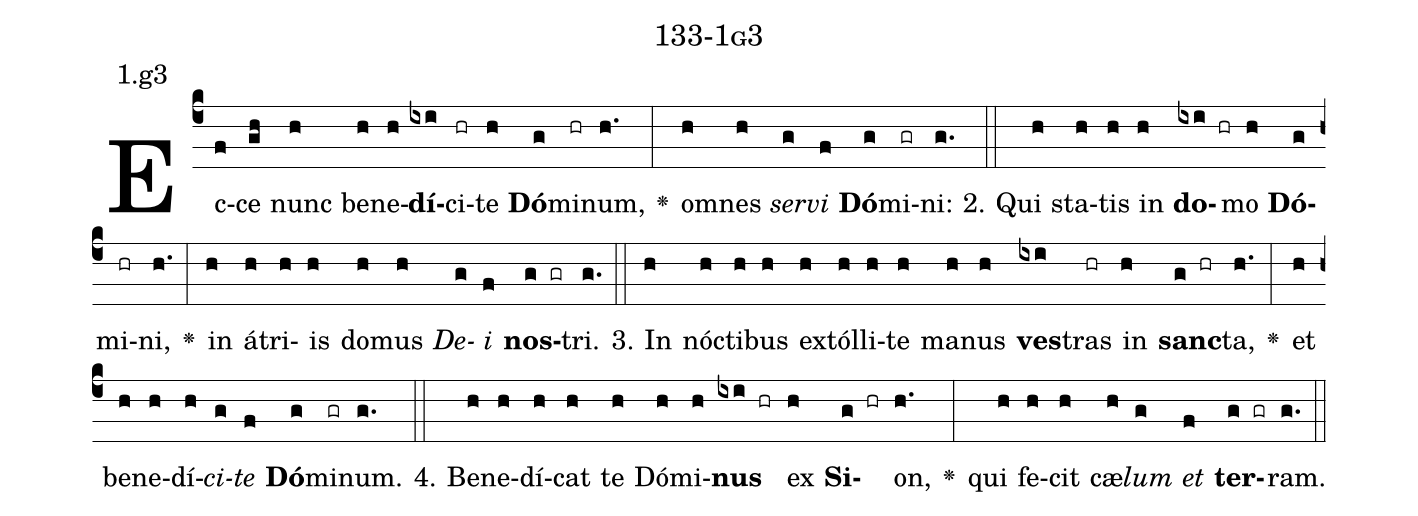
name: 133-1g3;
annotation: 1.g3;
%%
(c4)Ec(f)ce(gh) nunc(h) be(h)ne(h)<b>dí</b>(ixi)ci(hr)te(h) <b>Dó</b>(g)mi(hr)num,(h.) <v>\greheightstar</v>(:) om(h)nes(h) <i>ser</i>(g)<i>vi</i>(f) <b>Dó</b>(g)mi(gr)ni:(g.) (::)
2. Qui(h) sta(h)tis(h) in(h) <b>do</b>(ixi hr)mo(h) <b>Dó</b>(g)mi(hr)ni,(h.) <v>\greheightstar</v>(:) in(h) á(h)tri(h)is(h) do(h)mus(h) <i>De</i>(g)<i>i</i>(f) <b>nos</b>(g gr)tri.(g.) (::)
3. In(h) nóc(h)ti(h)bus(h) ex(h)tól(h)li(h)te(h) ma(h)nus(h) <b>ves</b>(ixi)tras(hr) in(h) <b>sanc</b>(g hr)ta,(h.) <v>\greheightstar</v>(:) et(h) be(h)ne(h)dí(h)<i>ci</i>(g)<i>te</i>(f) <b>Dó</b>(g)mi(gr)num.(g.) (::)
4. Be(h)ne(h)dí(h)cat(h) te(h) Dó(h)mi(h)<b>nus</b>(ixi hr) ex(h) <b>Si</b>(g hr)on,(h.) <v>\greheightstar</v>(:) qui(h) fe(h)cit(h) cæ(h)<i>lum</i>(g) <i>et</i>(f) <b>ter</b>(g gr)ram.(g.) (::)
